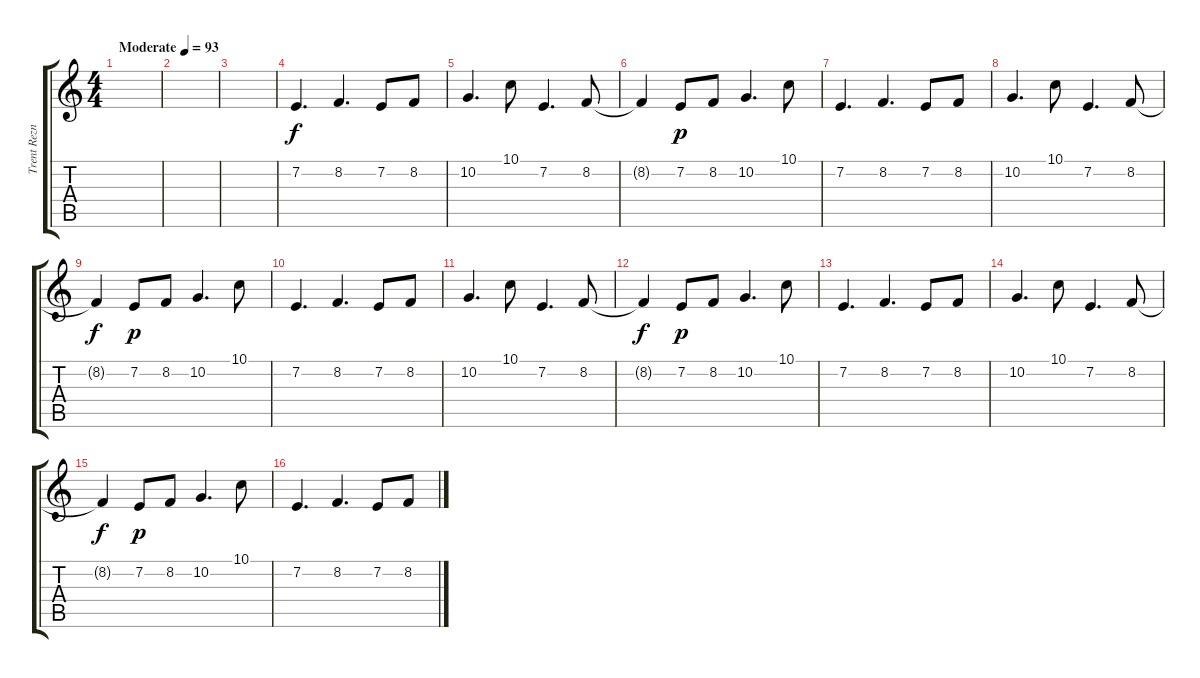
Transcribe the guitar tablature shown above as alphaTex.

\track ("Trent Reznor" "Trent Rezn") {instrument marimba}
\staff {score tabs}
\tuning (D4 A3 F3 C3 G2 C2) {hide}
\ts (4 4)
\tempo (93 "Moderate")
\clef g2
\ks c
|
|
|
7.2.4{d} 8.2.4{d} 7.2.8 8.2.8 |
10.2.4{d} 10.1.8 7.2.4{d} 8.2.8 |
8.2{t}.4{dy f} 7.2.8{dy p} 8.2.8 10.2.4{d} 10.1.8 |
7.2.4{d} 8.2.4{d} 7.2.8 8.2.8 |
10.2.4{d} 10.1.8 7.2.4{d} 8.2.8 |
8.2{t}.4{dy f} 7.2.8{dy p} 8.2.8 10.2.4{d} 10.1.8 |
7.2.4{d} 8.2.4{d} 7.2.8 8.2.8 |
10.2.4{d} 10.1.8 7.2.4{d} 8.2.8 |
8.2{t}.4{dy f} 7.2.8{dy p} 8.2.8 10.2.4{d} 10.1.8 |
7.2.4{d} 8.2.4{d} 7.2.8 8.2.8 |
10.2.4{d} 10.1.8 7.2.4{d} 8.2.8 |
8.2{t}.4{dy f} 7.2.8{dy p} 8.2.8 10.2.4{d} 10.1.8 |
7.2.4{d} 8.2.4{d} 7.2.8 8.2.8
